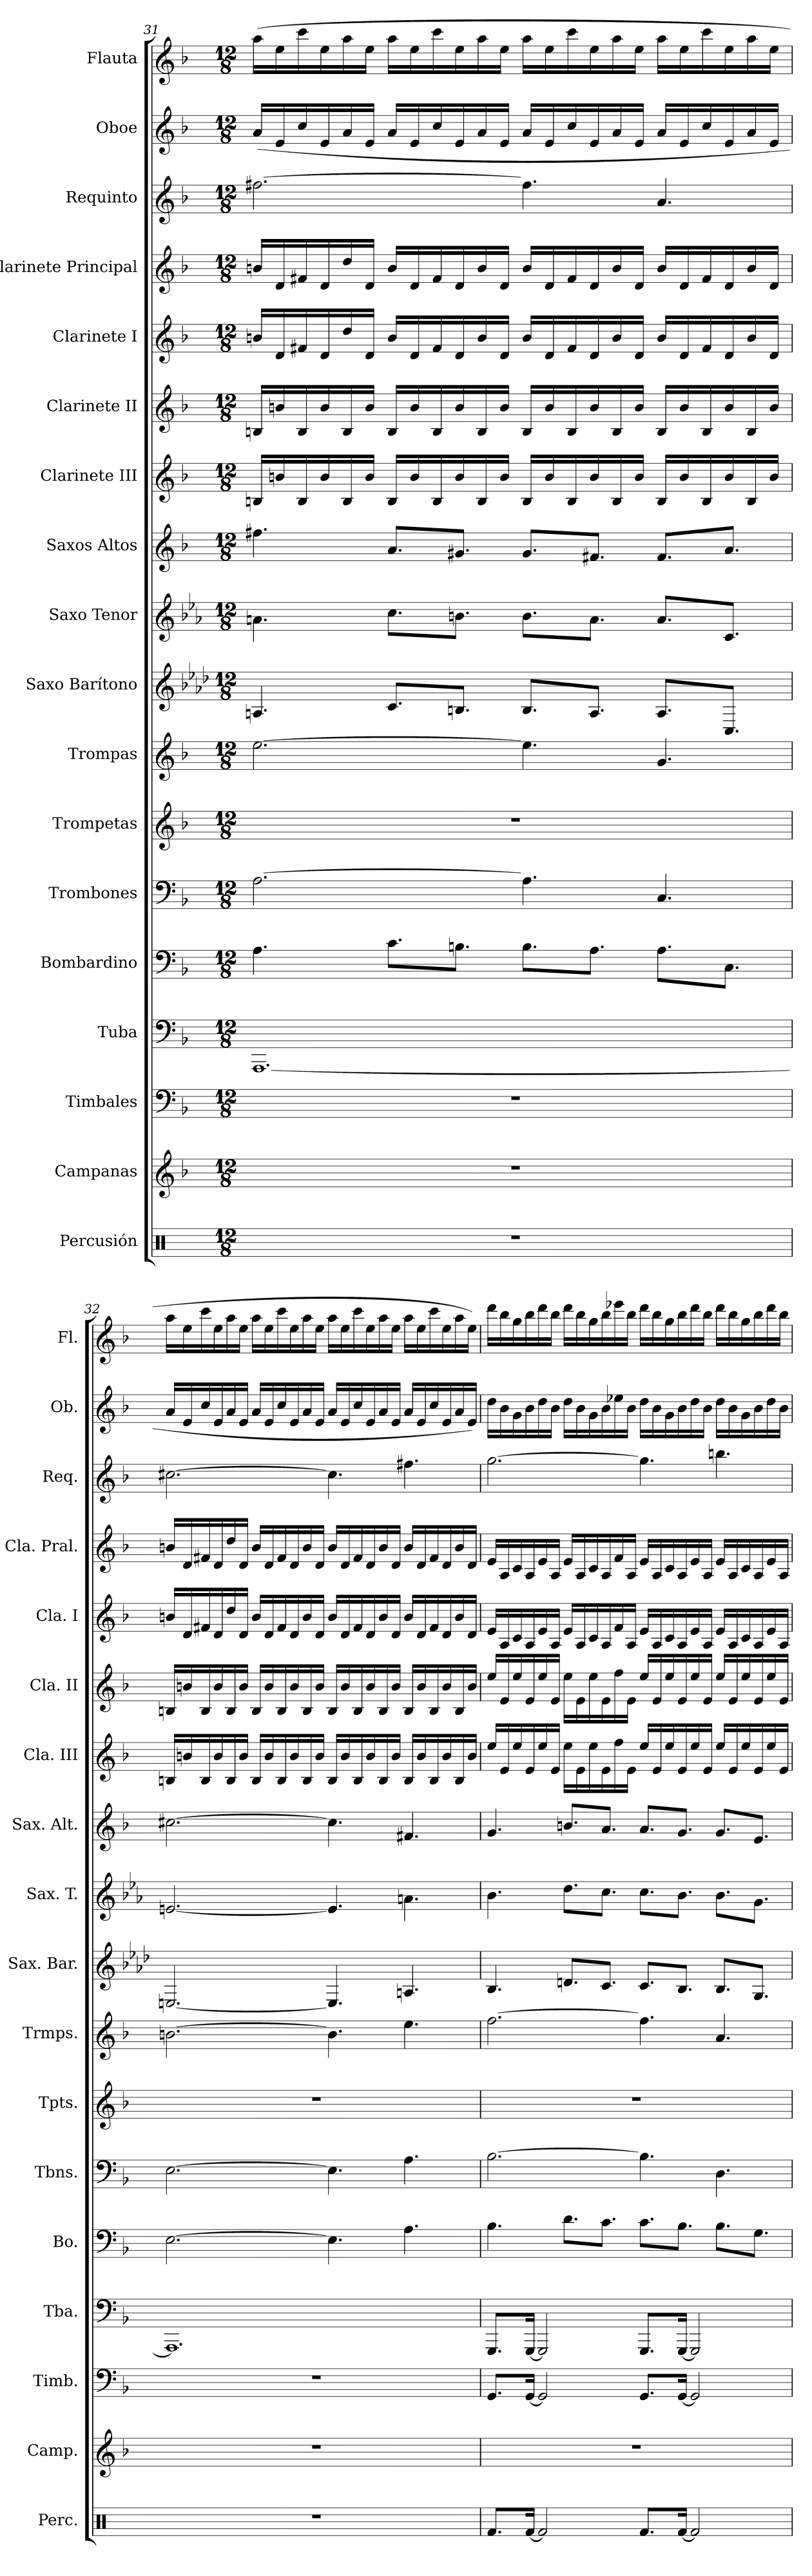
**kern	**kern	**kern	**kern	**kern	**kern	**kern	**kern	**kern	**kern	**kern	**kern	**kern	**kern	**kern	**kern	**kern	**kern
*part18	*part17	*part16	*part15	*part14	*part13	*part12	*part11	*part10	*part9	*part8	*part7	*part6	*part5	*part4	*part3	*part2	*part1
*staff18	*staff17	*staff16	*staff15	*staff14	*staff13	*staff12	*staff11	*staff10	*staff9	*staff8	*staff7	*staff6	*staff5	*staff4	*staff3	*staff2	*staff1
*I"Percusión	*I"Campanas	*I"Timbales	*I"Tuba	*I"Bombardino	*I"Trombones	*I"Trompetas	*I"Trompas	*I"Saxo Barítono	*I"Saxo Tenor	*I"Saxos Altos	*I"Clarinete III	*I"Clarinete II	*I"Clarinete I	*I"Clarinete Principal	*I"Requinto	*I"Oboe	*I"Flauta
*I'Perc.	*I'Camp.	*I'Timb.	*I'Tba.	*I'Bo.	*I'Tbns.	*I'Tpts.	*I'Trmps.	*I'Sax. Bar.	*I'Sax. T.	*I'Sax. Alt.	*I'Cla. III	*I'Cla. II	*I'Cla. I	*I'Cla. Pral.	*I'Req.	*I'Ob.	*I'Fl.
*clefX	*clefG2	*clefF4	*clefF4	*clefF4	*clefF4	*clefG2	*clefG2	*clefG2	*clefG2	*clefG2	*clefG2	*clefG2	*clefG2	*clefG2	*clefG2	*clefG2	*clefG2
*	*	*	*	*	*	*ITrd1c2	*ITrd4c7	*ITrd12c21	*ITrd8c14	*ITrd5c9	*ITrd1c2	*ITrd1c2	*ITrd1c2	*ITrd1c2	*ITrd-2c-3	*	*
*k[]	*k[b-]	*k[b-]	*k[b-]	*k[b-]	*k[b-]	*k[b-e-a-]	*k[b-e-]	*k[b-e-a-d-]	*k[b-e-a-]	*k[b-e-a-d-]	*k[b-e-a-]	*k[b-e-a-]	*k[b-e-a-]	*k[b-e-a-]	*k[b-e-a-d-]	*k[b-]	*k[b-]
*M12/8	*M12/8	*M12/8	*M12/8	*M12/8	*M12/8	*M12/8	*M12/8	*M12/8	*M12/8	*M12/8	*M12/8	*M12/8	*M12/8	*M12/8	*M12/8	*M12/8	*M12/8
=31	=31	=31	=31	=31	=31	=31	=31	=31	=31	=31	=31	=31	=31	=31	=31	=31	=31
1.r	1.r	1.r	[1.AAA	4.A\	[2.A\	1.r	[2.a\	4.AAn/	4.An\	4.an\	16An/LL	16An/LL	16an/LL	16an/LL	[2.aan\	(16a/LL	(16aa\LL
.	.	.	.	.	.	.	.	.	.	.	16an/	16an/	16c/	16c/	.	16e/	16ee\
.	.	.	.	.	.	.	.	.	.	.	16A/	16A/	16en/	16en/	.	16cc/	16ccc\
.	.	.	.	.	.	.	.	.	.	.	16a/	16a/	16c/	16c/	.	16e/	16ee\
.	.	.	.	.	.	.	.	.	.	.	16A/	16A/	16cc/	16cc/	.	16a/	16aa\
.	.	.	.	.	.	.	.	.	.	.	16a/JJ	16a/JJ	16c/JJ	16c/JJ	.	16e/JJ	16ee\JJ
.	.	.	.	8.c\L	.	.	.	8.C/L	8.c\L	8.c/L	16A/LL	16A/LL	16a/LL	16a/LL	.	16a/LL	16aa\LL
.	.	.	.	.	.	.	.	.	.	.	16a/	16a/	16c/	16c/	.	16e/	16ee\
.	.	.	.	.	.	.	.	.	.	.	16A/	16A/	16e/	16e/	.	16cc/	16ccc\
.	.	.	.	8.Bn\J	.	.	.	8.BBn/J	8.Bn\J	8.Bn/J	16a/	16a/	16c/	16c/	.	16e/	16ee\
.	.	.	.	.	.	.	.	.	.	.	16A/	16A/	16a/	16a/	.	16a/	16aa\
.	.	.	.	.	.	.	.	.	.	.	16a/JJ	16a/JJ	16c/JJ	16c/JJ	.	16e/JJ	16ee\JJ
.	.	.	.	8.B\L	4.A\]	.	4.a\]	8.BB/L	8.B\L	8.B/L	16A/LL	16A/LL	16a/LL	16a/LL	4.aa\]	16a/LL	16aa\LL
.	.	.	.	.	.	.	.	.	.	.	16a/	16a/	16c/	16c/	.	16e/	16ee\
.	.	.	.	.	.	.	.	.	.	.	16A/	16A/	16e/	16e/	.	16cc/	16ccc\
.	.	.	.	8.A\J	.	.	.	8.AA/J	8.A\J	8.An/J	16a/	16a/	16c/	16c/	.	16e/	16ee\
.	.	.	.	.	.	.	.	.	.	.	16A/	16A/	16a/	16a/	.	16a/	16aa\
.	.	.	.	.	.	.	.	.	.	.	16a/JJ	16a/JJ	16c/JJ	16c/JJ	.	16e/JJ	16ee\JJ
.	.	.	.	8.A\L	4.C/	.	4.c/	8.AA/L	8.A/L	8.A/L	16A/LL	16A/LL	16a/LL	16a/LL	4.cc/	16a/LL	16aa\LL
.	.	.	.	.	.	.	.	.	.	.	16a/	16a/	16c/	16c/	.	16e/	16ee\
.	.	.	.	.	.	.	.	.	.	.	16A/	16A/	16e/	16e/	.	16cc/	16ccc\
.	.	.	.	8.C\J	.	.	.	8.CC/J	8.C/J	8.c/J	16a/	16a/	16c/	16c/	.	16e/	16ee\
.	.	.	.	.	.	.	.	.	.	.	16A/	16A/	16a/	16a/	.	16a/	16aa\
.	.	.	.	.	.	.	.	.	.	.	16a/JJ	16a/JJ	16c/JJ	16c/JJ	.	16e/JJ	16ee\JJ
!!LO:PB:g=z
=32	=32	=32	=32	=32	=32	=32	=32	=32	=32	=32	=32	=32	=32	=32	=32	=32	=32
1.r	1.r	1.r	1.AAA]	[2.E\	[2.E\	1.r	[2.en\	[2.EEn/	[2.En/	[2.en\	16An/LL	16An/LL	16an/LL	16an/LL	[2.een\	16a/LL	16aa\LL
.	.	.	.	.	.	.	.	.	.	.	16an/	16an/	16c/	16c/	.	16e/	16ee\
.	.	.	.	.	.	.	.	.	.	.	16A/	16A/	16en/	16en/	.	16cc/	16ccc\
.	.	.	.	.	.	.	.	.	.	.	16a/	16a/	16c/	16c/	.	16e/	16ee\
.	.	.	.	.	.	.	.	.	.	.	16A/	16A/	16cc/	16cc/	.	16a/	16aa\
.	.	.	.	.	.	.	.	.	.	.	16a/JJ	16a/JJ	16c/JJ	16c/JJ	.	16e/JJ	16ee\JJ
.	.	.	.	.	.	.	.	.	.	.	16A/LL	16A/LL	16a/LL	16a/LL	.	16a/LL	16aa\LL
.	.	.	.	.	.	.	.	.	.	.	16a/	16a/	16c/	16c/	.	16e/	16ee\
.	.	.	.	.	.	.	.	.	.	.	16A/	16A/	16e/	16e/	.	16cc/	16ccc\
.	.	.	.	.	.	.	.	.	.	.	16a/	16a/	16c/	16c/	.	16e/	16ee\
.	.	.	.	.	.	.	.	.	.	.	16A/	16A/	16a/	16a/	.	16a/	16aa\
.	.	.	.	.	.	.	.	.	.	.	16a/JJ	16a/JJ	16c/JJ	16c/JJ	.	16e/JJ	16ee\JJ
.	.	.	.	4.E\]	4.E\]	.	4.e\]	4.EE/]	4.E/]	4.e\]	16A/LL	16A/LL	16a/LL	16a/LL	4.ee\]	16a/LL	16aa\LL
.	.	.	.	.	.	.	.	.	.	.	16a/	16a/	16c/	16c/	.	16e/	16ee\
.	.	.	.	.	.	.	.	.	.	.	16A/	16A/	16e/	16e/	.	16cc/	16ccc\
.	.	.	.	.	.	.	.	.	.	.	16a/	16a/	16c/	16c/	.	16e/	16ee\
.	.	.	.	.	.	.	.	.	.	.	16A/	16A/	16a/	16a/	.	16a/	16aa\
.	.	.	.	.	.	.	.	.	.	.	16a/JJ	16a/JJ	16c/JJ	16c/JJ	.	16e/JJ	16ee\JJ
.	.	.	.	4.A\	4.A\	.	4.a\	4.AAn/	4.An\	4.An/	16A/LL	16A/LL	16a/LL	16a/LL	4.aan\	16a/LL	16aa\LL
.	.	.	.	.	.	.	.	.	.	.	16a/	16a/	16c/	16c/	.	16e/	16ee\
.	.	.	.	.	.	.	.	.	.	.	16A/	16A/	16e/	16e/	.	16cc/	16ccc\
.	.	.	.	.	.	.	.	.	.	.	16a/	16a/	16c/	16c/	.	16e/	16ee\
.	.	.	.	.	.	.	.	.	.	.	16A/	16A/	16a/	16a/	.	16a/	16aa\
.	.	.	.	.	.	.	.	.	.	.	16a/JJ	16a/JJ	16c/JJ	16c/JJ	.	16e/JJ)	16ee\JJ)
!!LO:PB:g=z
=33	=33	=33	=33	=33	=33	=33	=33	=33	=33	=33	=33	=33	=33	=33	=33	=33	=33
8.Rf/L	1.r	8.GG/L	8.GGG/L	4.B-\	[2.B-\	1.r	[2.b-\	4.BB-/	4.B-\	4.B-/	16dd/LL	16dd/LL	16d/LL	16d/LL	[2.bb-\	16dd\LL	16ddd\LL
.	.	.	.	.	.	.	.	.	.	.	16d/	16d/	16G/	16G/	.	16b-\	16bb-\
.	.	.	.	.	.	.	.	.	.	.	16dd/	16dd/	16B-/	16B-/	.	16g\	16gg\
[16Rf/Jk	.	[16GG/Jk	[16GGG/Jk	.	.	.	.	.	.	.	16d/	16d/	16G/	16G/	.	16b-\	16bb-\
2Rf/]	.	2GG/]	2GGG/]	.	.	.	.	.	.	.	16dd/	16dd/	16d/	16d/	.	16dd\	16ddd\
.	.	.	.	.	.	.	.	.	.	.	16d/JJ	16d/JJ	16G/JJ	16G/JJ	.	16b-\JJ	16bb-\JJ
.	.	.	.	8.d\L	.	.	.	8.Dn/L	8.d\L	8.dn/L	16dd\LL	16dd\LL	16d/LL	16d/LL	.	16dd\LL	16ddd\LL
.	.	.	.	.	.	.	.	.	.	.	16d\	16d\	16G/	16G/	.	16b-\	16bb-\
.	.	.	.	.	.	.	.	.	.	.	16dd\	16dd\	16B-/	16B-/	.	16g\	16gg\
.	.	.	.	8.c\J	.	.	.	8.C/J	8.c\J	8.c/J	16d\	16d\	16G/	16G/	.	16b-\	16bb-\
.	.	.	.	.	.	.	.	.	.	.	16ee-\	16ee-\	16e-/	16e-/	.	16ee-X\	16eee-X\
.	.	.	.	.	.	.	.	.	.	.	16d\JJ	16d\JJ	16G/JJ	16G/JJ	.	16b-\JJ	16bb-\JJ
8.Rf/L	.	8.GG/L	8.GGG/L	8.c\L	4.B-\]	.	4.b-\]	8.C/L	8.c\L	8.c/L	16dd/LL	16dd/LL	16d/LL	16d/LL	4.bb-\]	16dd\LL	16ddd\LL
.	.	.	.	.	.	.	.	.	.	.	16d/	16d/	16G/	16G/	.	16b-\	16bb-\
.	.	.	.	.	.	.	.	.	.	.	16dd/	16dd/	16B-/	16B-/	.	16g\	16gg\
[16Rf/Jk	.	[16GG/Jk	[16GGG/Jk	8.B-\J	.	.	.	8.BB-/J	8.B-\J	8.B-/J	16d/	16d/	16G/	16G/	.	16b-\	16bb-\
2Rf/]	.	2GG/]	2GGG/]	.	.	.	.	.	.	.	16dd/	16dd/	16d/	16d/	.	16dd\	16ddd\
.	.	.	.	.	.	.	.	.	.	.	16d/JJ	16d/JJ	16G/JJ	16G/JJ	.	16b-\JJ	16bb-\JJ
.	.	.	.	8.B-\L	4.D\	.	4.d/	8.BB-/L	8.B-\L	8.B-/L	16dd/LL	16dd/LL	16d/LL	16d/LL	4.dddn\	16dd\LL	16ddd\LL
.	.	.	.	.	.	.	.	.	.	.	16d/	16d/	16G/	16G/	.	16b-\	16bb-\
.	.	.	.	.	.	.	.	.	.	.	16dd/	16dd/	16B-/	16B-/	.	16g\	16gg\
.	.	.	.	8.G\J	.	.	.	8.GG/J	8.G\J	8.G/J	16d/	16d/	16G/	16G/	.	16b-\	16bb-\
.	.	.	.	.	.	.	.	.	.	.	16dd/	16dd/	16d/	16d/	.	16dd\	16ddd\
.	.	.	.	.	.	.	.	.	.	.	16d/JJ	16d/JJ	16G/JJ	16G/JJ	.	16b-\JJ	16bb-\JJ
=	=	=	=	=	=	=	=	=	=	=	=	=	=	=	=	=	=
*-	*-	*-	*-	*-	*-	*-	*-	*-	*-	*-	*-	*-	*-	*-	*-	*-	*-
